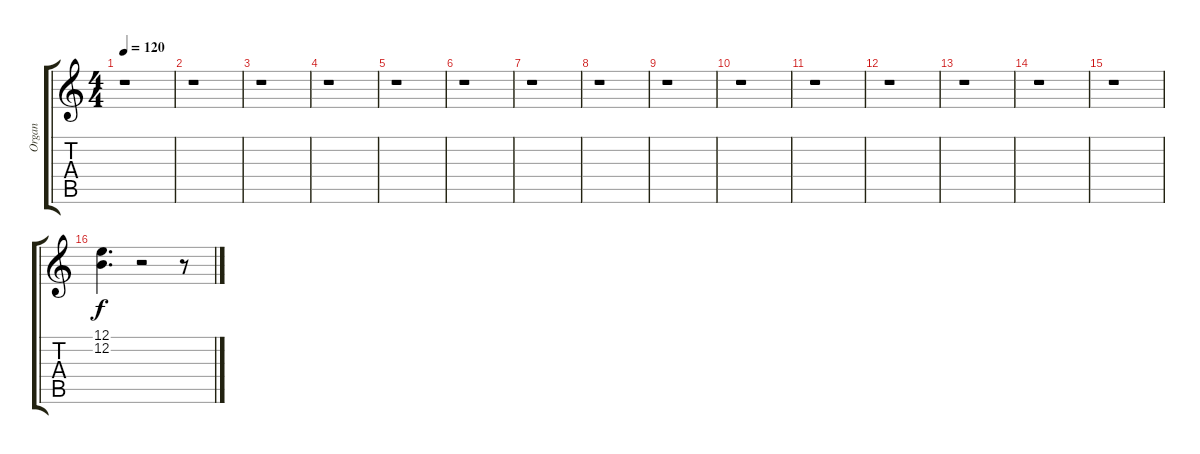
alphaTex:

\track ("Organ" "Organ") {instrument rockorgan}
\staff {score tabs}
\tuning (E4 B3 G3 D3 A2 E2) {hide}
\ts (4 4)
\tempo 120
\clef g2
\ks c
r.1{dy f} |
r.1 |
r.1 |
r.1 |
r.1 |
r.1 |
r.1 |
r.1 |
r.1 |
r.1 |
r.1 |
r.1 |
r.1 |
r.1 |
r.1 |
(12.1 12.2).4{d} r.2 r.8
